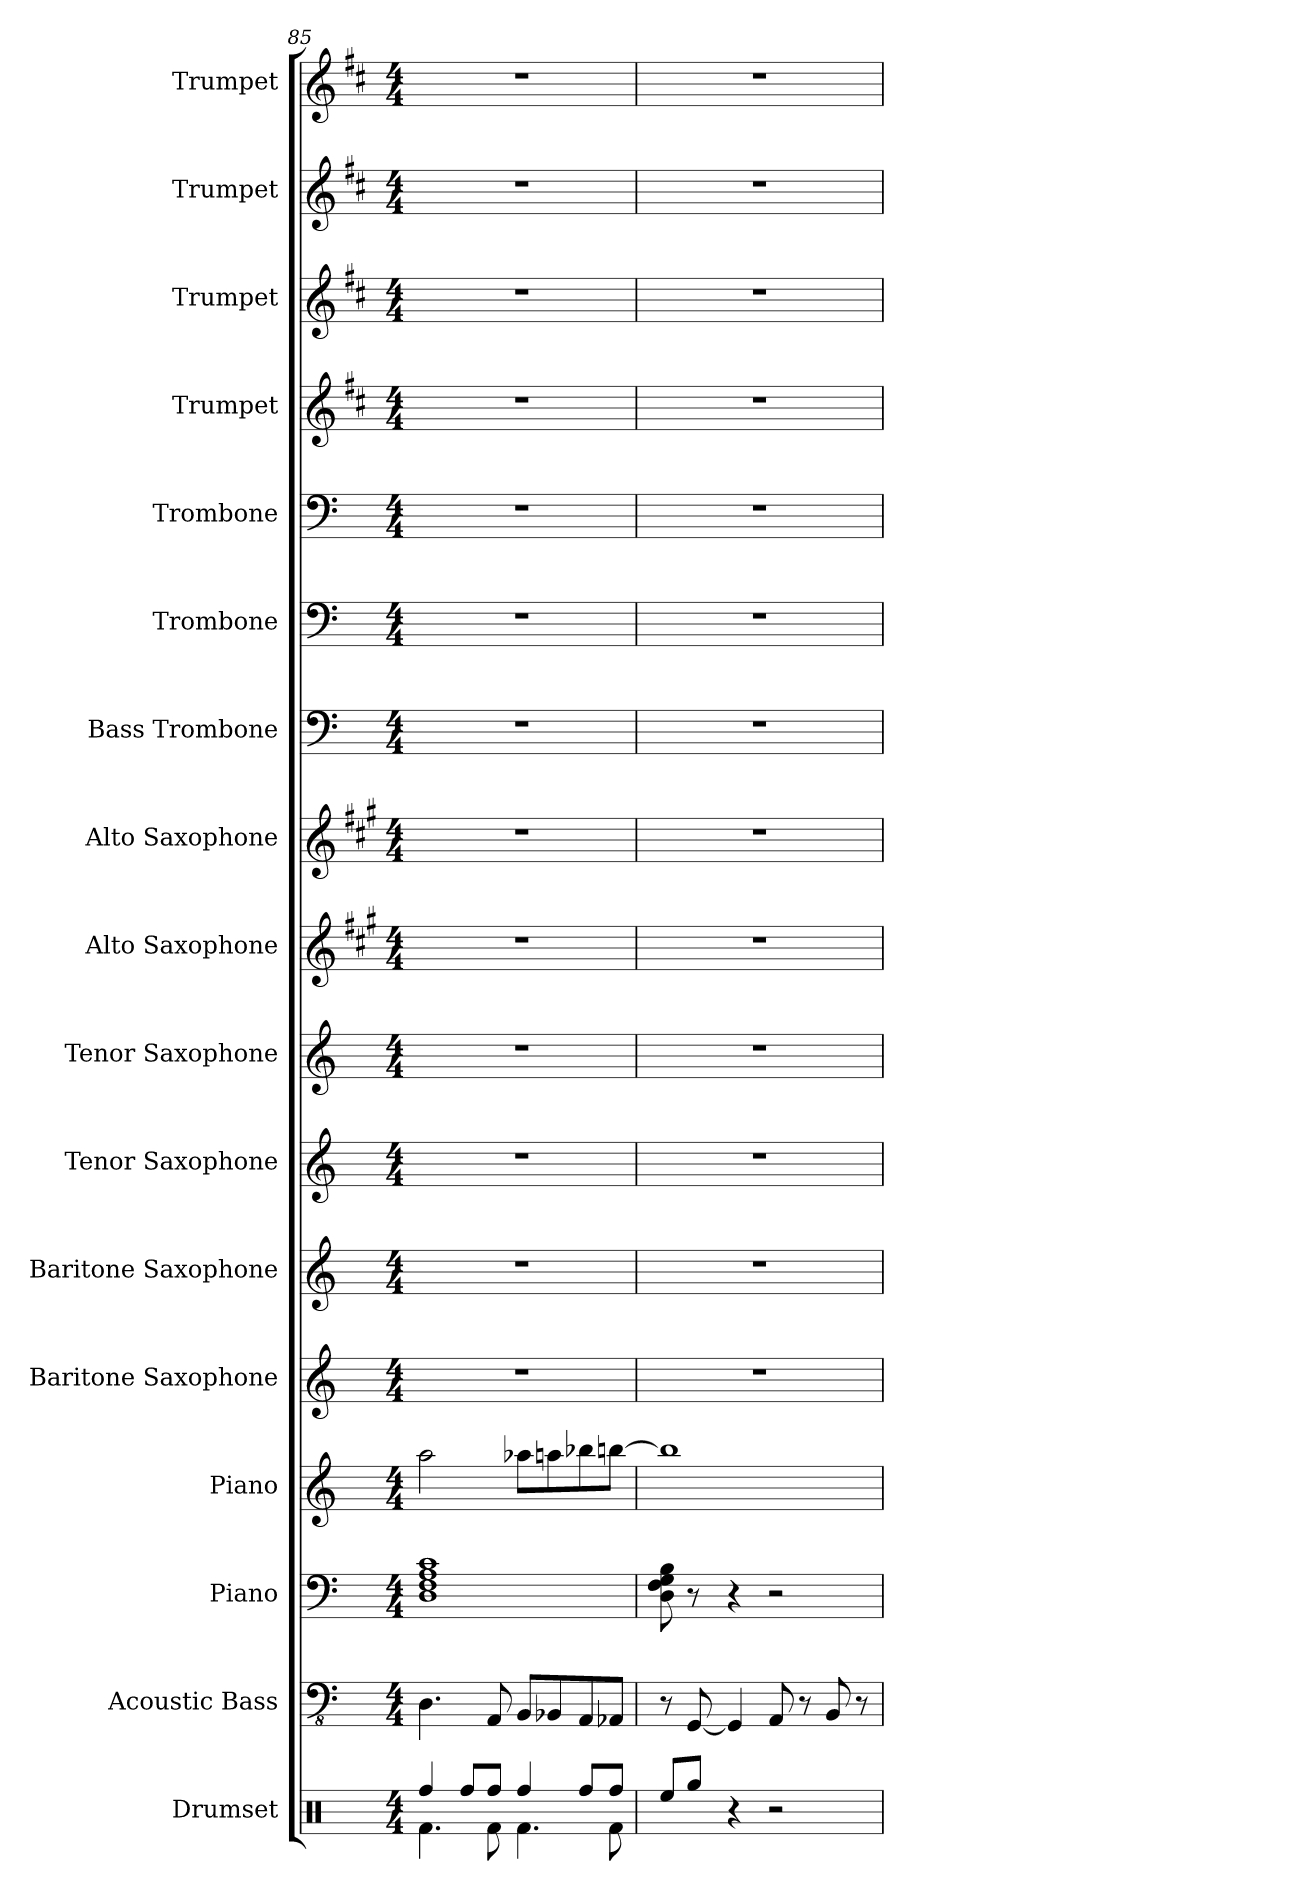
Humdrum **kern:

**kern	**kern	**kern	**kern	**kern	**kern	**kern	**kern	**kern	**kern	**kern	**kern	**kern	**kern	**kern	**kern	**kern
*part17	*part16	*part15	*part14	*part13	*part12	*part11	*part10	*part9	*part8	*part7	*part6	*part5	*part4	*part3	*part2	*part1
*staff17	*staff16	*staff15	*staff14	*staff13	*staff12	*staff11	*staff10	*staff9	*staff8	*staff7	*staff6	*staff5	*staff4	*staff3	*staff2	*staff1
*I"Drumset	*I"Acoustic Bass	*I"Piano	*I"Piano	*I"Baritone Saxophone	*I"Baritone Saxophone	*I"Tenor Saxophone	*I"Tenor Saxophone	*I"Alto Saxophone	*I"Alto Saxophone	*I"Bass Trombone	*I"Trombone	*I"Trombone	*I"Trumpet	*I"Trumpet	*I"Trumpet	*I"Trumpet
*I'Drs.	*I'Bass	*I'Pno.	*I'Pno.	*I'Bar. Sax.	*I'Bar. Sax.	*I'T. Sax.	*I'T. Sax.	*I'A. Sax.	*I'A. Sax.	*I'B. Tbn.	*I'Tbn.	*I'Tbn.	*I'Tpt.	*I'Tpt.	*I'Tpt.	*I'Tpt.
*clefX	*clefFv4	*clefF4	*clefG2	*clefG2	*clefG2	*clefG2	*clefG2	*clefG2	*clefG2	*clefF4	*clefF4	*clefF4	*clefG2	*clefG2	*clefG2	*clefG2
*	*	*	*	*ITrd12c21	*ITrd12c21	*ITrd8c14	*ITrd8c14	*ITrd5c9	*ITrd5c9	*	*	*	*ITrd1c2	*ITrd1c2	*ITrd1c2	*ITrd1c2
*k[]	*k[]	*k[]	*k[]	*k[]	*k[]	*k[]	*k[]	*k[]	*k[]	*k[]	*k[]	*k[]	*k[]	*k[]	*k[]	*k[]
*M4/4	*M4/4	*M4/4	*M4/4	*M4/4	*M4/4	*M4/4	*M4/4	*M4/4	*M4/4	*M4/4	*M4/4	*M4/4	*M4/4	*M4/4	*M4/4	*M4/4
=85	=85	=85	=85	=85	=85	=85	=85	=85	=85	=85	=85	=85	=85	=85	=85	=85
*^	*	*	*	*	*	*	*	*	*	*	*	*	*	*	*	*
4Rff/	4.Rf\	4.DD\	1D 1F 1A 1c	2aa\	1r	1r	1r	1r	1r	1r	1r	1r	1r	1r	1r	1r	1r
8Rff/L	.	.	.	.	.	.	.	.	.	.	.	.	.	.	.	.	.
8Rff/J	8Rf\	8AAA/	.	.	.	.	.	.	.	.	.	.	.	.	.	.	.
4Rff/	4.Rf\	8BBB/L	.	8aa-X\L	.	.	.	.	.	.	.	.	.	.	.	.	.
.	.	8BBB-X/	.	8aan\	.	.	.	.	.	.	.	.	.	.	.	.	.
8Rff/L	.	8AAA/	.	8bb-X\	.	.	.	.	.	.	.	.	.	.	.	.	.
8Rff/J	8Rf\	8AAA-X/J	.	[8bbn\J	.	.	.	.	.	.	.	.	.	.	.	.	.
*v	*v	*	*	*	*	*	*	*	*	*	*	*	*	*	*	*	*
=86	=86	=86	=86	=86	=86	=86	=86	=86	=86	=86	=86	=86	=86	=86	=86	=86
8Ree/L	8r	8D\ 8F\ 8G\ 8B\	1bb]	1r	1r	1r	1r	1r	1r	1r	1r	1r	1r	1r	1r	1r
8Rgg/J	[8GGG/	8r	.	.	.	.	.	.	.	.	.	.	.	.	.	.
4r	4GGG/]	4r	.	.	.	.	.	.	.	.	.	.	.	.	.	.
2r	8AAA/	2r	.	.	.	.	.	.	.	.	.	.	.	.	.	.
.	8r	.	.	.	.	.	.	.	.	.	.	.	.	.	.	.
.	8BBB/	.	.	.	.	.	.	.	.	.	.	.	.	.	.	.
.	8r	.	.	.	.	.	.	.	.	.	.	.	.	.	.	.
=	=	=	=	=	=	=	=	=	=	=	=	=	=	=	=	=
*-	*-	*-	*-	*-	*-	*-	*-	*-	*-	*-	*-	*-	*-	*-	*-	*-
